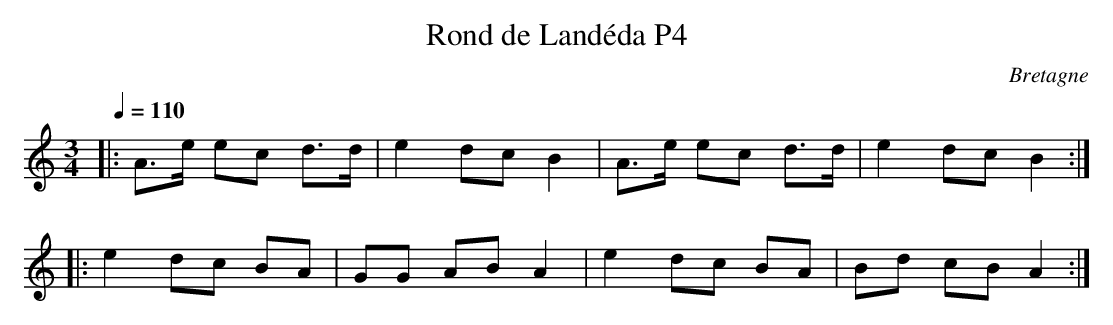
X:1
T:Rond de Landéda P4
O:Bretagne
M:3/4
L:1/8
Q:1/4=110
K:Cmaj
|:A3/2e/2 ec d3/2d/2 | e2 dc B2 | A3/2e/2 ec d3/2d/2 | e2 dc B2 :|
|: e2 dc BA | GG AB A2 | e2 dc BA | Bd cB A2 :|
